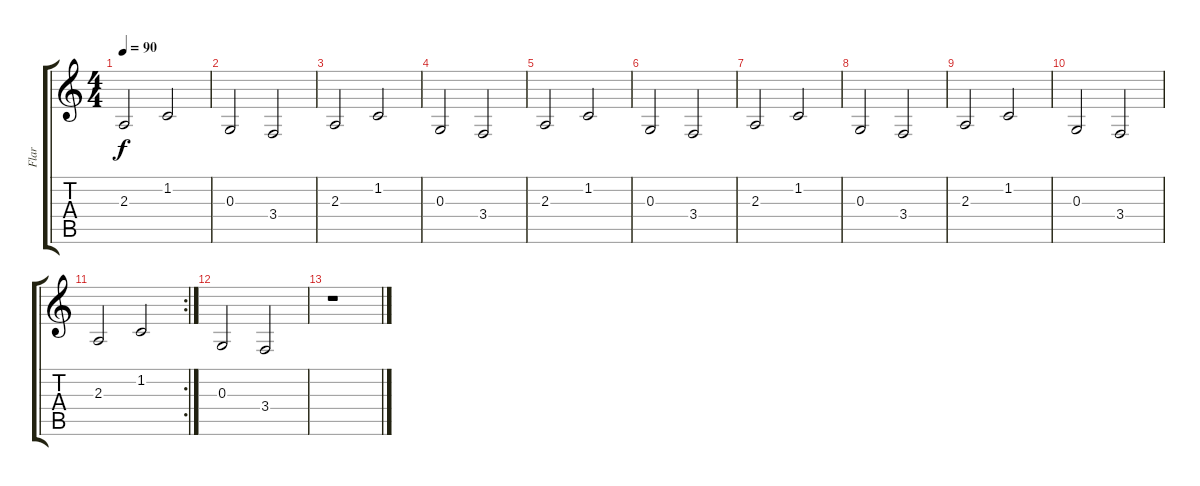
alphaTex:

\track ("Flar" "Flar") {instrument synthstrings1}
\staff {score tabs}
\tuning (E4 B3 G3 D3 A2 E2) {hide}
\ts (4 4)
\tempo 90
\clef g2
\ks c
2.3.2{dy f} 1.2.2 |
0.3.2 3.4.2 |
2.3.2 1.2.2 |
0.3.2 3.4.2 |
2.3.2 1.2.2 |
0.3.2 3.4.2 |
2.3.2 1.2.2 |
0.3.2 3.4.2 |
2.3.2 1.2.2 |
0.3.2 3.4.2 |
\rc 2
2.3.2 1.2.2 |
0.3.2 3.4.2 |
r.1
